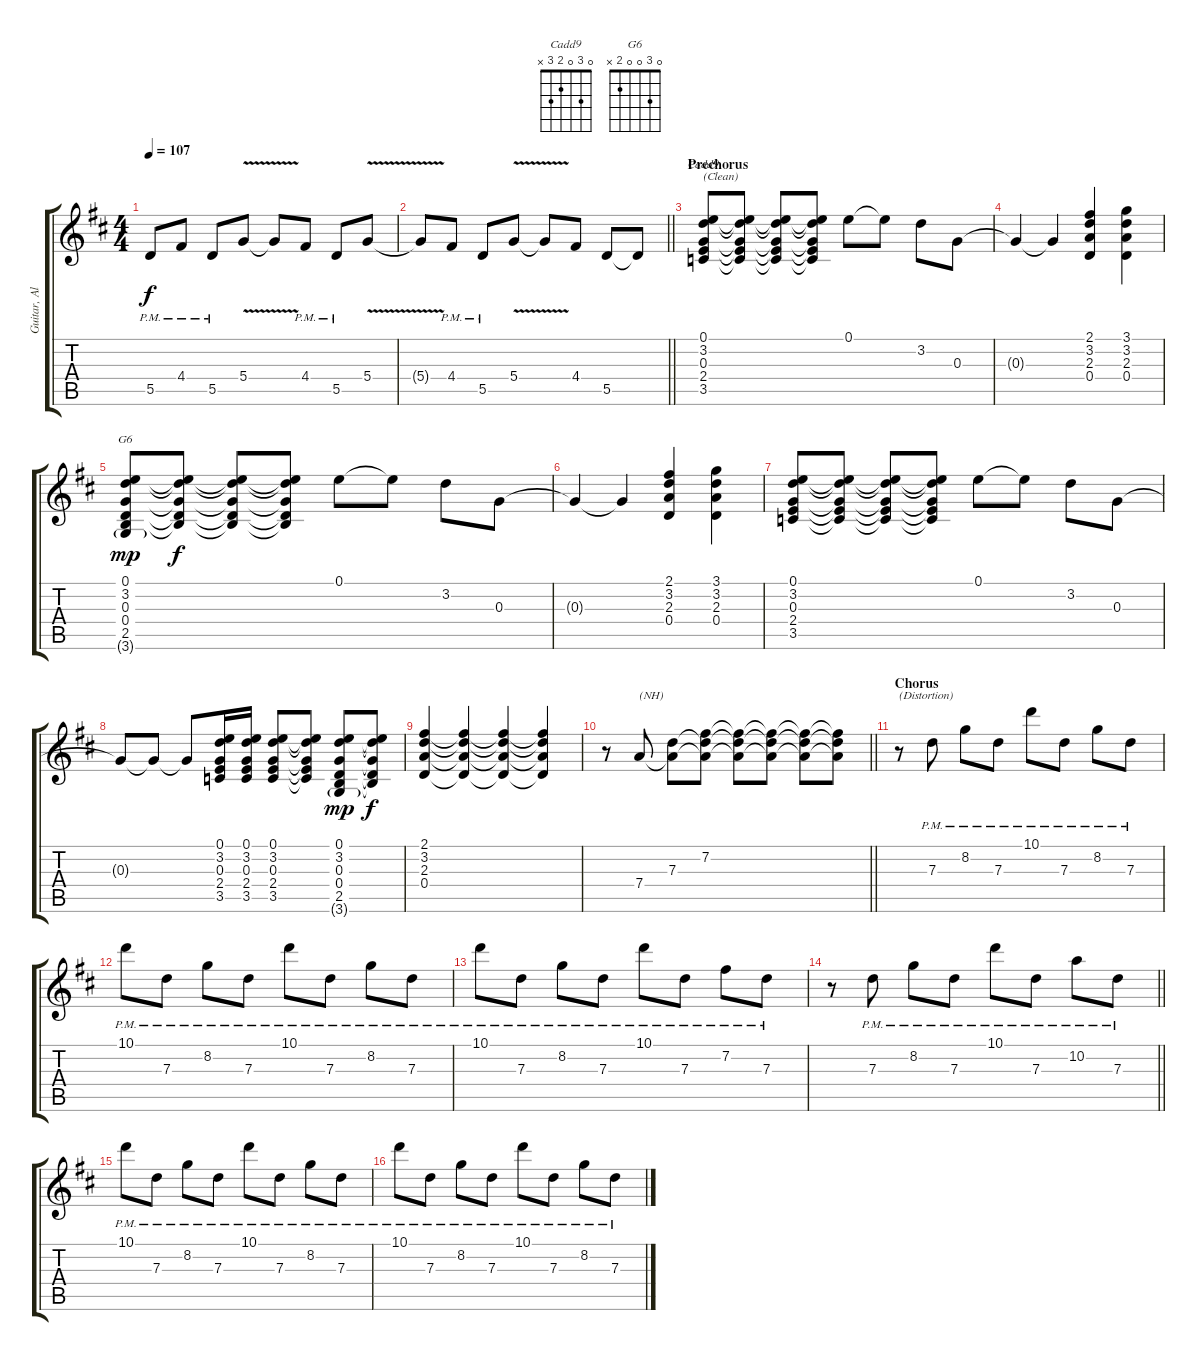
\track ("Guitar, Alternate Lead" "Guitar, Al") {instrument distortionguitar}
\staff {score tabs}
\tuning (E4 B3 G3 D3 A2 E2) {hide}
\chord ("Cadd9" 0 3 0 2 3 x)
\chord ("G6" 0 3 0 0 2 x)
\ts (4 4)
\tempo 107
\clef g2
\ks d
5.5{pm}.8{dy f} 4.4{pm}.8 5.5{pm}.8 5.4{v}.8 5.4{t}.8 4.4{pm}.8 5.5{pm}.8 5.4{v}.8 |
\barLineRight lightlight
5.4{t}.8 4.4{pm}.8 5.5{pm}.8 5.4{v}.8 5.4{t}.8 4.4.8 5.5.8 5.5{t}.8 |
\section ("" "Prechorus")
(0.1 3.2 0.3 2.4 3.5).8{ch "Cadd9" txt "(Clean)" instrument electricguitarclean} (0.1{t} 3.2{t} 0.3{t} 2.4{t} 3.5{t}).8 (0.1{t} 3.2{t} 0.3{t} 2.4{t} 3.5{t}).8 (0.1{t} 3.2{t} 0.3{t} 2.4{t} 3.5{t}).8 0.1.8 0.1{t}.8 3.2.8 0.3.8 |
0.3{t}.4 0.3{t}.4 (2.1 3.2 2.3 0.4).4 (3.1 3.2 2.3 0.4).4 |
(0.1 3.2 0.3 0.4 2.5 3.6{g}).8{ch "G6" dy mp} (0.1{t} 3.2{t} 0.3{t} 0.4{t} 2.5{t}).8{dy f} (0.1{t} 3.2{t} 0.3{t} 0.4{t} 2.5{t}).8 (0.1{t} 3.2{t} 0.3{t} 0.4{t} 2.5{t}).8 0.1.8 0.1{t}.8 3.2.8 0.3.8 |
0.3{t}.4 0.3{t}.4 (2.1 3.2 2.3 0.4).4 (3.1 3.2 2.3 0.4).4 |
(0.1 3.2 0.3 2.4 3.5).8 (0.1{t} 3.2{t} 0.3{t} 2.4{t} 3.5{t}).8 (0.1{t} 3.2{t} 0.3{t} 2.4{t} 3.5{t}).8 (0.1{t} 3.2{t} 0.3{t} 2.4{t} 3.5{t}).8 0.1.8 0.1{t}.8 3.2.8 0.3.8 |
0.3{t}.8 0.3{t}.8 0.3{t}.8 (0.1 3.2 0.3 2.4 3.5).16 (0.1 3.2 0.3 2.4 3.5).16 (0.1 3.2 0.3 2.4 3.5).8 (0.1{t} 3.2{t} 0.3{t} 2.4{t} 3.5{t}).8 (0.1 3.2 0.3 0.4 2.5 3.6{g}).8{dy mp} (0.1{t} 3.2{t} 0.3{t} 0.4{t} 2.5{t}).8{dy f} |
(2.1 3.2 2.3 0.4).4 (2.1{t} 3.2{t} 2.3{t} 0.4{t}).4 (2.1{t} 3.2{t} 2.3{t} 0.4{t}).4 (2.1{t} 3.2{t} 2.3{t} 0.4{t}).4 |
\barLineRight lightlight
r.8 7.4.8{txt "(NH)" instrument guitarharmonics} (7.3 7.4{t}).8 (7.2 7.3{t} 7.4{t}).8 (7.2{t} 7.3{t} 7.4{t}).8 (7.2{t} 7.3{t} 7.4{t}).8 (7.2{t} 7.3{t} 7.4{t}).8 (7.2{t} 7.3{t} 7.4{t}).8 |
\section ("" "Chorus")
r.8{txt "(Distortion)" instrument distortionguitar} 7.3{pm}.8 8.2{pm}.8 7.3{pm}.8 10.1{pm}.8 7.3{pm}.8 8.2{pm}.8 7.3{pm}.8 |
10.1{pm}.8 7.3{pm}.8 8.2{pm}.8 7.3{pm}.8 10.1{pm}.8 7.3{pm}.8 8.2{pm}.8 7.3{pm}.8 |
10.1{pm}.8 7.3{pm}.8 8.2{pm}.8 7.3{pm}.8 10.1{pm}.8 7.3{pm}.8 7.2{pm}.8 7.3{pm}.8 |
\barLineRight lightlight
r.8 7.3{pm}.8 8.2{pm}.8 7.3{pm}.8 10.1{pm}.8 7.3{pm}.8 10.2{pm}.8 7.3{pm}.8 |
10.1{pm}.8 7.3{pm}.8 8.2{pm}.8 7.3{pm}.8 10.1{pm}.8 7.3{pm}.8 8.2{pm}.8 7.3{pm}.8 |
10.1{pm}.8 7.3{pm}.8 8.2{pm}.8 7.3{pm}.8 10.1{pm}.8 7.3{pm}.8 8.2{pm}.8 7.3{pm}.8
